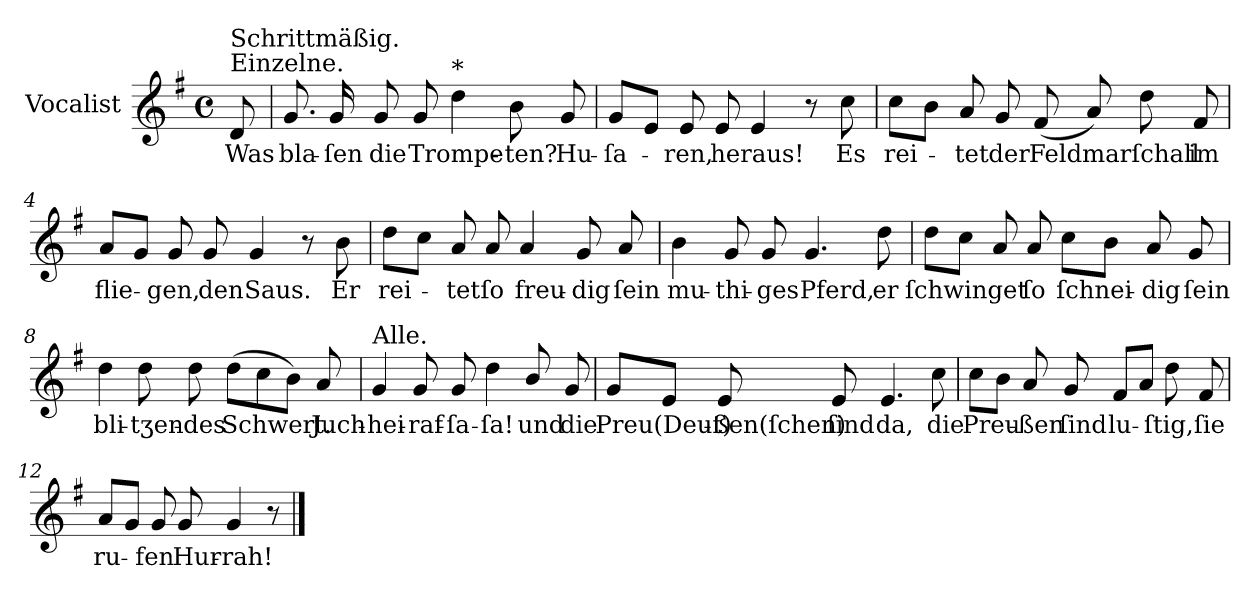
**kern	**text
*part1	*part1
*staff1	*staff1
*I"Vocalist	*
*clefG2	*
*k[f#]	*
*G:	*
*M4/4	*
*met(c)	*
=	=
!LO:TX:a:t=Einzelne.	!
!LO:TX:a:t=Schrittmäßig.	!
8d	Was
=1	=1
8.g	bla-
16g	-ſen
8g	die
8g	Trompe-
!LO:TX:a:t=*	!
4dd	.
8b	-ten?
8g	Hu-
=2	=2
8gL	-ſa-
8eJ	.
8e	-ren,
8e	heraus!
4e	.
8r	.
8cc	Es
=3	=3
8ccL	rei-
8bJ	.
8a	-tet
8g	der
(8f#	Feldmarſchall
8a)	.
8dd	.
8f#	im
=4	=4
8aL	flie-
8gJ	.
8g	-gen,
8g	den
4g	Saus.
8r	.
8b	Er
=5	=5
8ddL	rei-
8ccJ	.
8a	-tet
8a	ſo
4a	freu-
8g	-dig
8a	ſein
=6	=6
4b	mu-
8g	-thi-
8g	-ges
4.g	Pferd,
8dd	er
=7	=7
8ddL	ſchwinget
8ccJ	.
8a	.
8a	ſo
8ccL	ſchnei-
8bJ	.
8a	-dig
8g	ſein
=8	=8
4dd	bli-
8dd	-tʒen-
8dd	-des
(8ddL	Schwert.
8cc	.
8bJ)	.
8a	Juch-
=9	=9
!LO:TX:a:t=Alle.	!
4g	-hei-
8g	-raf-
8g	-ſa-
4dd	-ſa!
8b/	und
8g	die
=10	=10
8gL	Preu(Deut)-
8eJ	.
8e	-ßen(ſchen)
8e	ſind
4.e	da,
8cc	die
=11	=11
8ccL	Preu-
8bJ	.
8a	-ßen
8g	ſind
8f#L	lu-
8aJ	.
8dd	-ſtig,
8f#	ſie
=12	=12
8aL	ru-
8gJ	.
8g	-fen
8g	Hur-
4g	-rah!
8r	.
==	==
*-	*-
